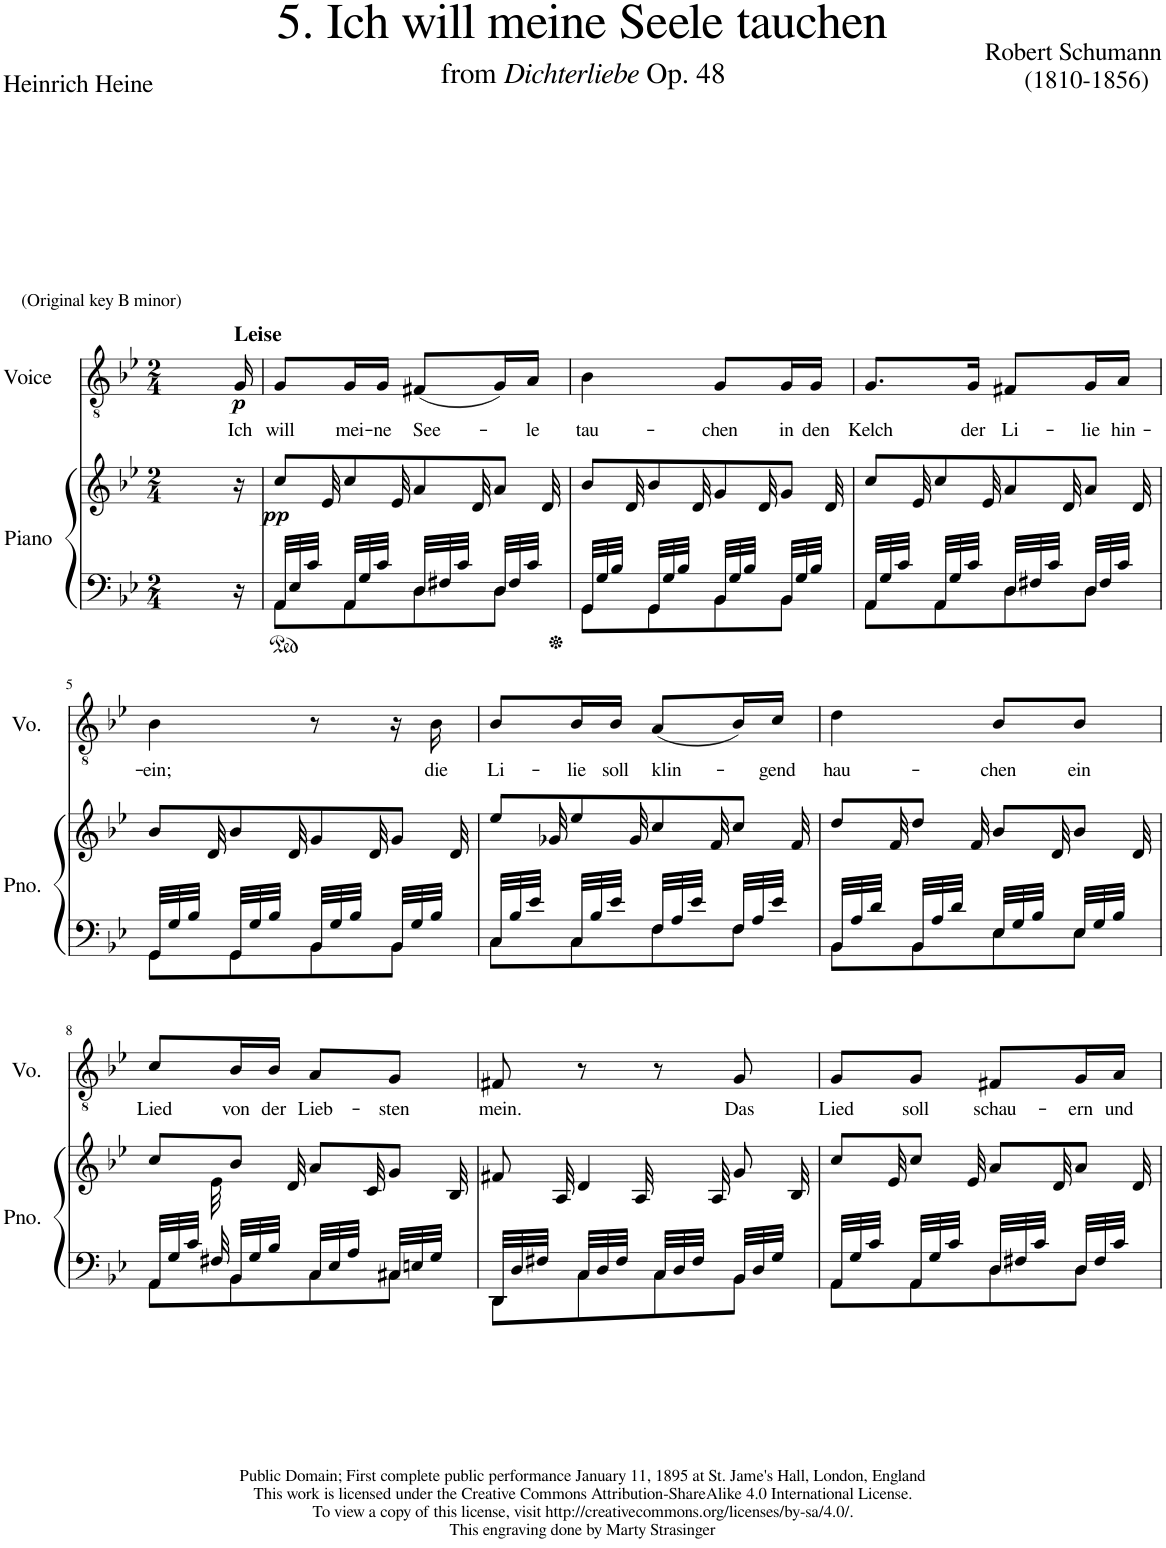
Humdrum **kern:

**kern	**kern	**dynam	**kern	**text	**dynam
*part2	*part2	*part2	*part1	*part1	*part1
*staff3	*staff2	*staff2/3	*staff1	*staff1	*staff1
*I"Piano	*	*	*I"Voice	*	*
*I'Pno.	*	*	*I'Vo.	*	*
*clefF4	*clefG2	*	*clefGv2	*	*
*k[b-e-]	*k[b-e-]	*	*k[b-e-]	*	*
*M2/4	*M2/4	*	*M2/4	*	*
=1	=1	=1	=1	=1	=1
!	!	!	!LO:TX:a:t=Invisible notes, articulations, tempos, etc. are to provide better playback due to technology limitations and to reflect actual performance practice	!	!
!	!	!	!LO:TX:a:t=.	!	!
8ryy	8ryy	.	8ryy	.	.
16ryy	16ryy	.	16ryy	.	.
!	!	!	!LO:TX:a:t=(Original key B minor)	!	!
!	!	!	!LO:TX:a:B:t=Leise	!	!
!	!	!	!	!LO:LY:b	!LO:DY:b
16r	16r	.	16G/	Ich	p
=2	=2	=2	=2	=2	=2
*ped	*	*	*	*	*
*^	*^	*	*	*	*
!	!	!	!	!LO:DY:b	!	!LO:LY:b	!
32AA/LLL	8AA\L	8cc/L	16.ryy	pp	8G/L	will	.
32E-/	.	.	.	.	.	.	.
32c/JJJ	.	.	.	.	.	.	.
32ryy	.	.	32e-/	.	.	.	.
!	!	!	!	!	!	!LO:LY:b	!
32AA/LLL	8AA\	8cc/	16.ryy	.	16G/L	mei-	.
32G/	.	.	.	.	.	.	.
!	!	!	!	!	!	!LO:LY:b	!
32c/JJJ	.	.	.	.	16G/JJ	-ne	.
32ryy	.	.	32e-/	.	.	.	.
!	!	!	!	!	!	!LO:LY:b	!
32D/LLL	8D\	8a/	16.ryy	.	(8F#X/L	See-	.
32F#X/	.	.	.	.	.	.	.
32c/JJJ	.	.	.	.	.	.	.
32ryy	.	.	32d/	.	.	.	.
32D/LLL	8D\J	8a/J	16.ryy	.	16G/L)	.	.
32F#/	.	.	.	.	.	.	.
!	!	!	!	!	!	!LO:LY:b	!
32c/JJJ	.	.	.	.	16A/JJ	-le	.
32ryy	.	.	32d/	.	.	.	.
=3	=3	=3	=3	=3	=3	=3	=3
*	*	*Xped	*	*	*	*	*
!	!	!	!	!	!	!LO:LY:b	!
32GG/LLL	8GG\L	8b-/L	16.ryy	.	4B-\	tau-	.
32G/	.	.	.	.	.	.	.
32B-/JJJ	.	.	.	.	.	.	.
32ryy	.	.	32d/	.	.	.	.
32GG/LLL	8GG\	8b-/	16.ryy	.	.	.	.
32G/	.	.	.	.	.	.	.
32B-/JJJ	.	.	.	.	.	.	.
32ryy	.	.	32d/	.	.	.	.
!	!	!	!	!	!	!LO:LY:b	!
32BB-/LLL	8BB-\	8g/	16.ryy	.	8G/L	-chen	.
32G/	.	.	.	.	.	.	.
32B-/JJJ	.	.	.	.	.	.	.
32ryy	.	.	32d/	.	.	.	.
!	!	!	!	!	!	!LO:LY:b	!
32BB-/LLL	8BB-\J	8g/J	16.ryy	.	16G/L	in	.
32G/	.	.	.	.	.	.	.
!	!	!	!	!	!	!LO:LY:b	!
32B-/JJJ	.	.	.	.	16G/JJ	den	.
32ryy	.	.	32d/	.	.	.	.
=4	=4	=4	=4	=4	=4	=4	=4
!	!	!	!	!	!	!LO:LY:b	!
32AA/LLL	8AA\L	8cc/L	16.ryy	.	8.G/L	Kelch	.
32G/	.	.	.	.	.	.	.
32c/JJJ	.	.	.	.	.	.	.
32ryy	.	.	32e-/	.	.	.	.
32AA/LLL	8AA\	8cc/	16.ryy	.	.	.	.
32G/	.	.	.	.	.	.	.
!	!	!	!	!	!	!LO:LY:b	!
32c/JJJ	.	.	.	.	16G/Jk	der	.
32ryy	.	.	32e-/	.	.	.	.
!	!	!	!	!	!	!LO:LY:b	!
32D/LLL	8D\	8a/	16.ryy	.	8F#X/L	Li-	.
32F#X/	.	.	.	.	.	.	.
32c/JJJ	.	.	.	.	.	.	.
32ryy	.	.	32d/	.	.	.	.
!	!	!	!	!	!	!LO:LY:b	!
32D/LLL	8D\J	8a/J	16.ryy	.	16G/L	-lie	.
32F#/	.	.	.	.	.	.	.
!	!	!	!	!	!	!LO:LY:b	!
32c/JJJ	.	.	.	.	16A/JJ	hin-	.
32ryy	.	.	32d/	.	.	.	.
!!LO:LB:g=z
=5	=5	=5	=5	=5	=5	=5	=5
!	!	!	!	!	!	!LO:LY:b	!
32GG/LLL	8GG\L	8b-/L	16.ryy	.	4B-\	-ein;	.
32G/	.	.	.	.	.	.	.
32B-/JJJ	.	.	.	.	.	.	.
32ryy	.	.	32d/	.	.	.	.
32GG/LLL	8GG\	8b-/	16.ryy	.	.	.	.
32G/	.	.	.	.	.	.	.
32B-/JJJ	.	.	.	.	.	.	.
32ryy	.	.	32d/	.	.	.	.
32BB-/LLL	8BB-\	8g/	16.ryy	.	8r	.	.
32G/	.	.	.	.	.	.	.
32B-/JJJ	.	.	.	.	.	.	.
32ryy	.	.	32d/	.	.	.	.
32BB-/LLL	8BB-\J	8g/J	16.ryy	.	16r	.	.
32G/	.	.	.	.	.	.	.
!	!	!	!	!	!	!LO:LY:b	!
32B-/JJJ	.	.	.	.	16B-\	die	.
32ryy	.	.	32d/	.	.	.	.
=6	=6	=6	=6	=6	=6	=6	=6
!	!	!	!	!	!	!LO:LY:b	!
32C/LLL	8C\L	8ee-/L	16.ryy	.	8B-/L	Li-	.
32B-/	.	.	.	.	.	.	.
32e-/JJJ	.	.	.	.	.	.	.
32ryy	.	.	32g-X/	.	.	.	.
!	!	!	!	!	!	!LO:LY:b	!
32C/LLL	8C\	8ee-/	16.ryy	.	16B-/L	-lie	.
32B-/	.	.	.	.	.	.	.
!	!	!	!	!	!	!LO:LY:b	!
32e-/JJJ	.	.	.	.	16B-/JJ	soll	.
32ryy	.	.	32g-/	.	.	.	.
!	!	!	!	!	!	!LO:LY:b	!
32F/LLL	8F\	8cc/	16.ryy	.	(8A/L	klin-	.
32A/	.	.	.	.	.	.	.
32e-/JJJ	.	.	.	.	.	.	.
32ryy	.	.	32f/	.	.	.	.
32F/LLL	8F\J	8cc/J	16.ryy	.	16B-/L)	.	.
32A/	.	.	.	.	.	.	.
!	!	!	!	!	!	!LO:LY:b	!
32e-/JJJ	.	.	.	.	16c/JJ	-gend	.
32ryy	.	.	32f/	.	.	.	.
=7	=7	=7	=7	=7	=7	=7	=7
!	!	!	!	!	!	!LO:LY:b	!
32BB-/LLL	8BB-\L	8dd/L	16.ryy	.	4d\	hau-	.
32A/	.	.	.	.	.	.	.
32d/JJJ	.	.	.	.	.	.	.
32ryy	.	.	32f/	.	.	.	.
32BB-/LLL	8BB-\	8dd/J	16.ryy	.	.	.	.
32A/	.	.	.	.	.	.	.
32d/JJJ	.	.	.	.	.	.	.
32ryy	.	.	32f/	.	.	.	.
!	!	!	!	!	!	!LO:LY:b	!
32E-/LLL	8E-\	8b-/L	16.ryy	.	8B-/L	-chen	.
32G/	.	.	.	.	.	.	.
32B-/JJJ	.	.	.	.	.	.	.
32ryy	.	.	32d/	.	.	.	.
!	!	!	!	!	!	!LO:LY:b	!
32E-/LLL	8E-\J	8b-/J	16.ryy	.	8B-/J	ein	.
32G/	.	.	.	.	.	.	.
32B-/JJJ	.	.	.	.	.	.	.
32ryy	.	.	32d/	.	.	.	.
!!LO:LB:g=z
=8	=8	=8	=8	=8	=8	=8	=8
*	*	*	*^	*	*	*	*
!	!	!	!	!	!	!	!LO:LY:b	!
32AA/LLL	8AA\L	8cc/L	32ryy	8..ryy	.	8c/L	Lied	.
32G/	.	.	32ryy	.	.	.	.	.
32c/JJJ	.	.	32ryy	.	.	.	.	.
32F#X/	.	.	32e-\	.	.	.	.	.
!	!	!	!	!	!	!	!LO:LY:b	!
32BB-/LLL	8BB-\	8b-/J	8ryy	.	.	16B-/L	von	.
32G/	.	.	.	.	.	.	.	.
!	!	!	!	!	!	!	!LO:LY:b	!
32B-/JJJ	.	.	.	.	.	16B-/JJ	der	.
32ryy	.	.	.	32d/	.	.	.	.
!	!	!	!	!	!	!	!LO:LY:b	!
32C/LLL	8C\	8a/L	4ryy	16.ryy	.	8A/L	Lieb-	.
32E-/	.	.	.	.	.	.	.	.
32A/JJJ	.	.	.	.	.	.	.	.
32ryy	.	.	.	32c/	.	.	.	.
!	!	!	!	!	!	!	!LO:LY:b	!
32C#X/LLL	8C#\J	8g/J	.	16.ryy	.	8G/J	-sten	.
32En/	.	.	.	.	.	.	.	.
32G/JJJ	.	.	.	.	.	.	.	.
32ryy	.	.	.	32B-/	.	.	.	.
=9	=9	=9	=9	=9	=9	=9	=9	=9
!	!	!	!	!	!	!	!LO:LY:b	!
*	*	*	*v	*v	*	*	*	*
32DD/LLL	8DD\L	8f#X/	16.ryy	.	8F#X/	mein.	.
32D/	.	.	.	.	.	.	.
32F#X/JJJ	.	.	.	.	.	.	.
32ryy	.	.	32A/	.	.	.	.
32C/LLL	8C\	4d/	16.ryy	.	8r	.	.
32D/	.	.	.	.	.	.	.
32F#/JJJ	.	.	.	.	.	.	.
32ryy	.	.	32A/	.	.	.	.
32C/LLL	8C\	.	16.ryy	.	8r	.	.
32D/	.	.	.	.	.	.	.
32F#/JJJ	.	.	.	.	.	.	.
32ryy	.	.	32A/	.	.	.	.
!	!	!	!	!	!	!LO:LY:b	!
32BB-/LLL	8BB-\J	8g/	16.ryy	.	8G/	Das	.
32D/	.	.	.	.	.	.	.
32G/JJJ	.	.	.	.	.	.	.
32ryy	.	.	32B-/	.	.	.	.
=10	=10	=10	=10	=10	=10	=10	=10
!	!	!	!	!	!	!LO:LY:b	!
32AA/LLL	8AA\L	8cc/L	16.ryy	.	8G/L	Lied	.
32G/	.	.	.	.	.	.	.
32c/JJJ	.	.	.	.	.	.	.
32ryy	.	.	32e-/	.	.	.	.
!	!	!	!	!	!	!LO:LY:b	!
32AA/LLL	8AA\	8cc/J	16.ryy	.	8G/J	soll	.
32G/	.	.	.	.	.	.	.
32c/JJJ	.	.	.	.	.	.	.
32ryy	.	.	32e-/	.	.	.	.
!	!	!	!	!	!	!LO:LY:b	!
32D/LLL	8D\	8a/L	16.ryy	.	8F#X/L	schau-	.
32F#X/	.	.	.	.	.	.	.
32c/JJJ	.	.	.	.	.	.	.
32ryy	.	.	32d/	.	.	.	.
!	!	!	!	!	!	!LO:LY:b	!
32D/LLL	8D\J	8a/J	16.ryy	.	16G/L	-ern	.
32F#/	.	.	.	.	.	.	.
!	!	!	!	!	!	!LO:LY:b	!
32c/JJJ	.	.	.	.	16A/JJ	und	.
32ryy	.	.	32d/	.	.	.	.
*v	*v	*	*	*	*	*	*
*	*v	*v	*	*	*	*
=	=	=	=	=	=
*-	*-	*-	*-	*-	*-
